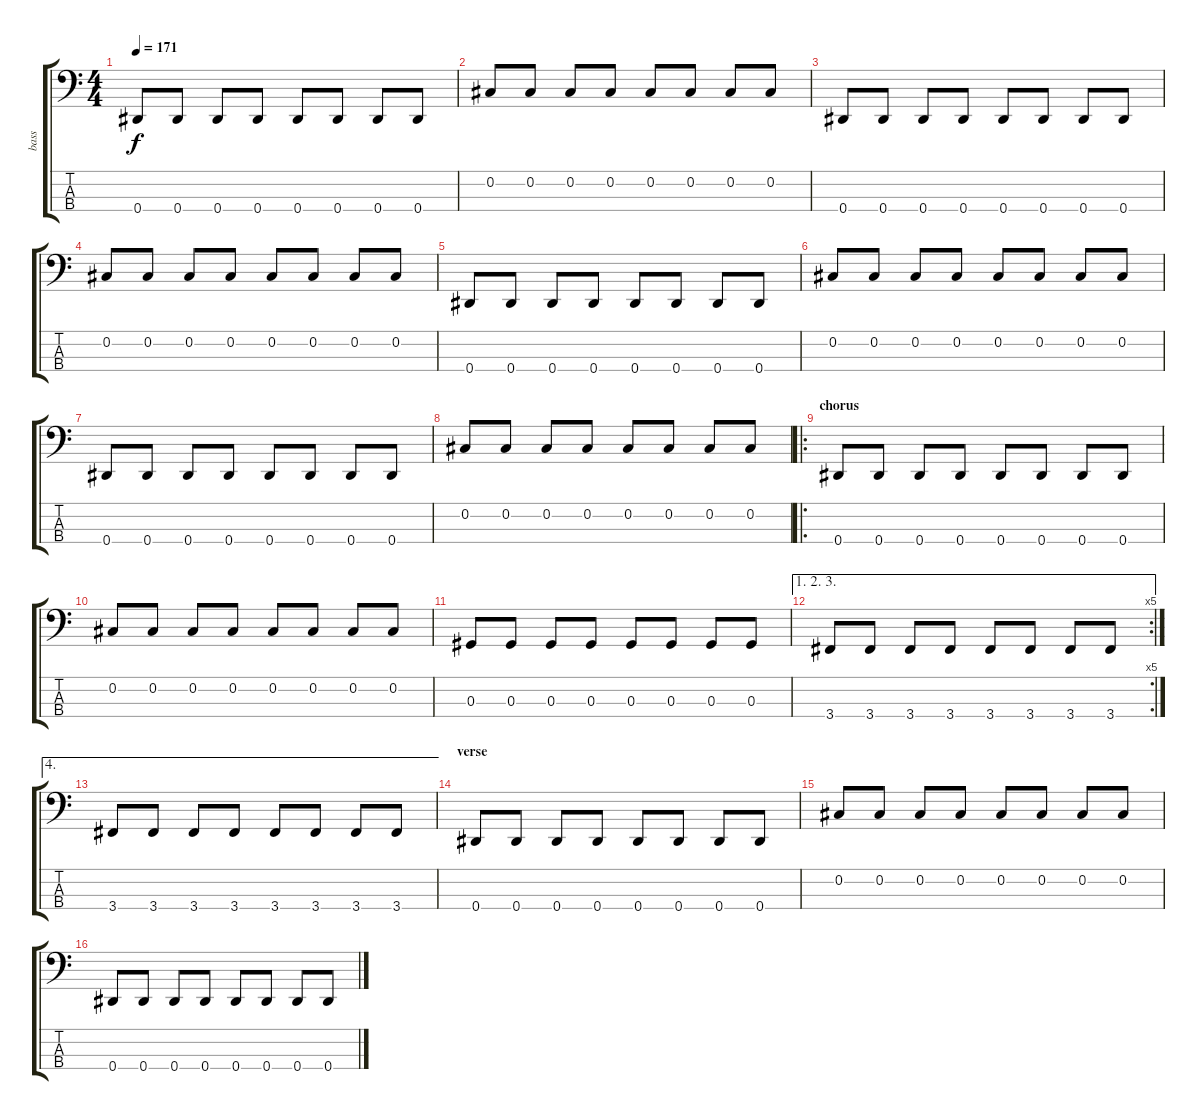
\track ("bass" "bass") {instrument electricbasspick}
\staff {score tabs}
\tuning (Gb2 Db2 Ab1 Eb1) {hide}
\ts (4 4)
\tempo 171
\clef f4
\ks c
0.4.8{dy f} 0.4.8 0.4.8 0.4.8 0.4.8 0.4.8 0.4.8 0.4.8 |
0.2.8 0.2.8 0.2.8 0.2.8 0.2.8 0.2.8 0.2.8 0.2.8 |
0.4.8 0.4.8 0.4.8 0.4.8 0.4.8 0.4.8 0.4.8 0.4.8 |
0.2.8 0.2.8 0.2.8 0.2.8 0.2.8 0.2.8 0.2.8 0.2.8 |
0.4.8 0.4.8 0.4.8 0.4.8 0.4.8 0.4.8 0.4.8 0.4.8 |
0.2.8 0.2.8 0.2.8 0.2.8 0.2.8 0.2.8 0.2.8 0.2.8 |
0.4.8 0.4.8 0.4.8 0.4.8 0.4.8 0.4.8 0.4.8 0.4.8 |
0.2.8 0.2.8 0.2.8 0.2.8 0.2.8 0.2.8 0.2.8 0.2.8 |
\ro
\section ("" "chorus")
0.4.8 0.4.8 0.4.8 0.4.8 0.4.8 0.4.8 0.4.8 0.4.8 |
0.2.8 0.2.8 0.2.8 0.2.8 0.2.8 0.2.8 0.2.8 0.2.8 |
0.3.8 0.3.8 0.3.8 0.3.8 0.3.8 0.3.8 0.3.8 0.3.8 |
\ae (1 2 3)
\rc 5
3.4.8 3.4.8 3.4.8 3.4.8 3.4.8 3.4.8 3.4.8 3.4.8 |
\ae 4
3.4.8 3.4.8 3.4.8 3.4.8 3.4.8 3.4.8 3.4.8 3.4.8 |
\section ("" "verse")
0.4.8 0.4.8 0.4.8 0.4.8 0.4.8 0.4.8 0.4.8 0.4.8 |
0.2.8 0.2.8 0.2.8 0.2.8 0.2.8 0.2.8 0.2.8 0.2.8 |
0.4.8 0.4.8 0.4.8 0.4.8 0.4.8 0.4.8 0.4.8 0.4.8
